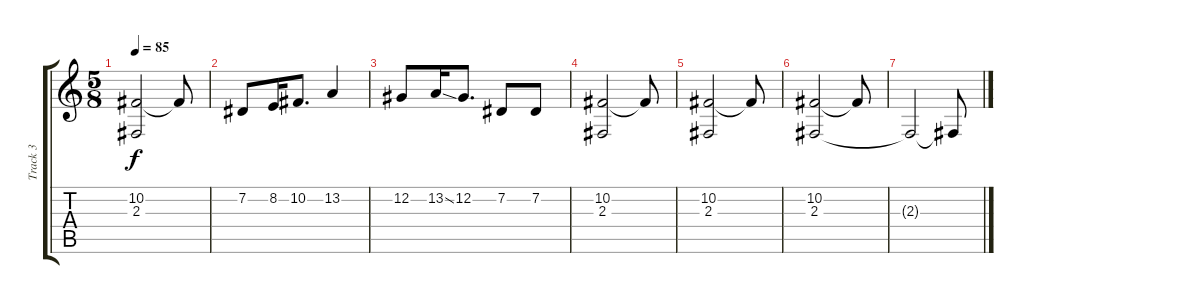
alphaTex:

\track ("Track 3" "Track 3") {instrument stringensemble1}
\staff {score tabs}
\tuning (Db4 Ab3 E3 B2 Gb2 Db2) {hide}
\ts (5 8)
\tempo 85
\clef g2
\ks c
(10.2 2.3).2{dy f} 10.2{t}.8 |
7.2.8 8.2.16 10.2.8{d} 13.2.4 |
12.2.8 13.2{ss}.16 12.2.8{d} 7.2.8 7.2.8 |
(10.2 2.3).2 10.2{t}.8 |
(10.2 2.3).2 10.2{t}.8 |
(10.2 2.3).2 10.2{t}.8 |
2.3{t}.2 2.3{t}.8
